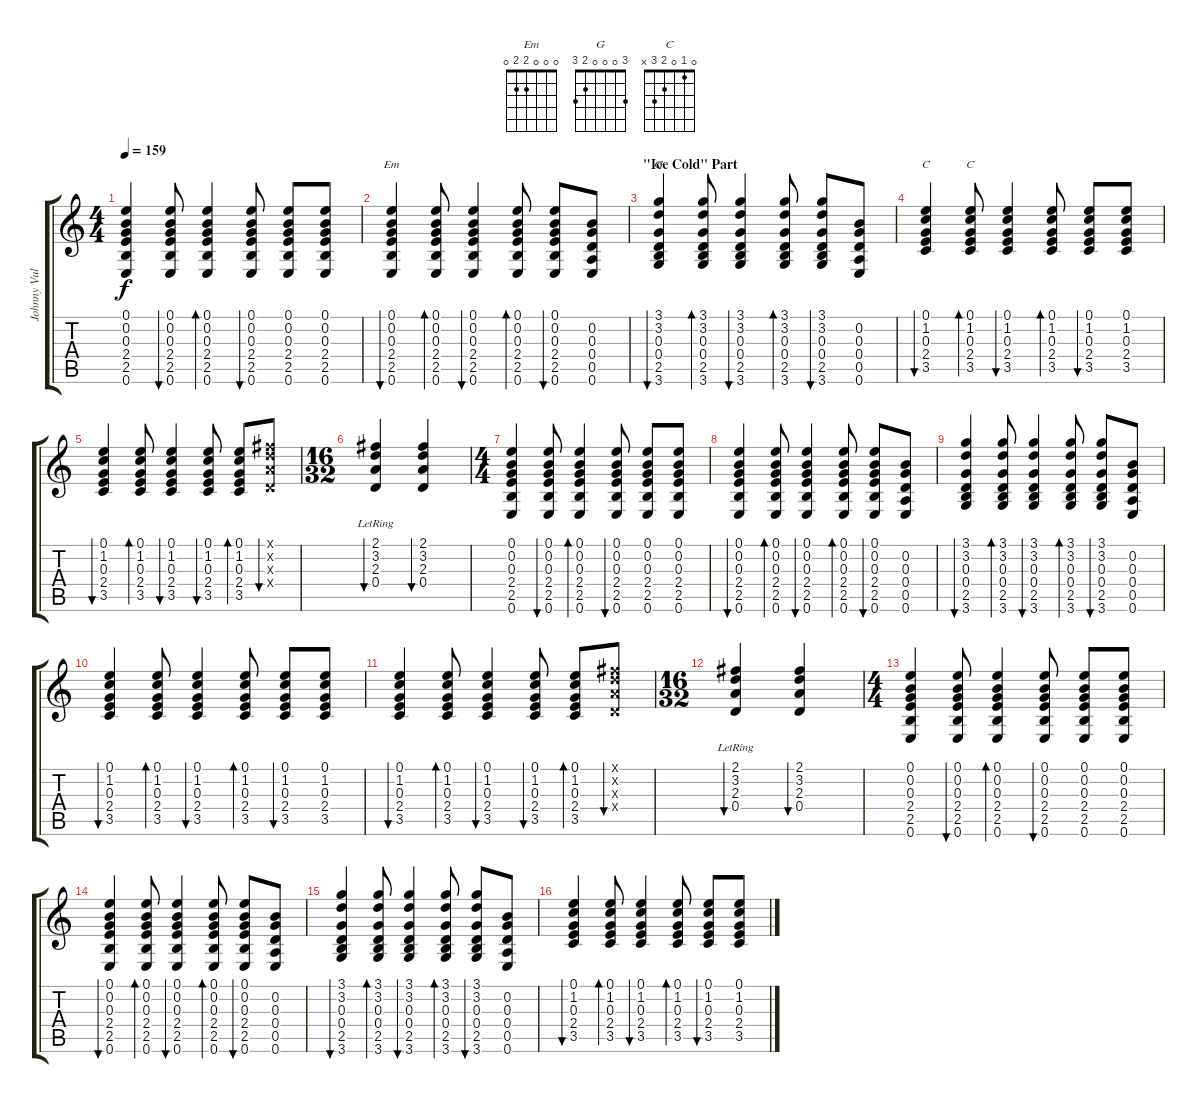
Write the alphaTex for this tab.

\track ("Johnny Vulture (Steel Guitar)" "Johnny Vul") {instrument acousticguitarsteel}
\staff {score tabs}
\tuning (E4 B3 G3 D3 A2 E2) {hide}
\chord ("Em" 0 0 0 2 2 0)
\chord ("G" 3 0 0 0 2 3)
\chord ("C" x 1 0 2 3 x)
\chord ("C" 0 1 0 2 3 x)
\ts (4 4)
\tempo 159
\clef g2
\ks c
(0.1 0.2 0.3 2.4 2.5 0.6).4{dy f} (0.1 0.2 0.3 2.4 2.5 0.6).8{bu 30} (0.1 0.2 0.3 2.4 2.5 0.6).4{bd 30} (0.1 0.2 0.3 2.4 2.5 0.6).8{bu 30} (0.1 0.2 0.3 2.4 2.5 0.6).8 (0.1 0.2 0.3 2.4 2.5 0.6).8 |
(0.1 0.2 0.3 2.4 2.5 0.6).4{bu 30 ch "Em"} (0.1 0.2 0.3 2.4 2.5 0.6).8{bd 30} (0.1 0.2 0.3 2.4 2.5 0.6).4{bu 30} (0.1 0.2 0.3 2.4 2.5 0.6).8{bd 30} (0.1 0.2 0.3 2.4 2.5 0.6).8{bu 30} (0.2 0.3 0.4 0.5 0.6).8 |
\section ("" "\"Ice Cold\" Part")
(3.1 3.2 0.3 0.4 2.5 3.6).4{bu 60 ch "G"} (3.1 3.2 0.3 0.4 2.5 3.6).8{bd 30} (3.1 3.2 0.3 0.4 2.5 3.6).4{bu 30} (3.1 3.2 0.3 0.4 2.5 3.6).8{bd 30} (3.1 3.2 0.3 0.4 2.5 3.6).8{bu 30} (0.2 0.3 0.4 0.5 0.6).8 |
(0.1 1.2 0.3 2.4 3.5).4{bu 30 ch "C"} (0.1 1.2 0.3 2.4 3.5).8{bd 30 ch "C"} (0.1 1.2 0.3 2.4 3.5).4{bu 30} (0.1 1.2 0.3 2.4 3.5).8{bd 30} (0.1 1.2 0.3 2.4 3.5).8{bu 30} (0.1 1.2 0.3 2.4 3.5).8 |
(0.1 1.2 0.3 2.4 3.5).4{bu 30} (0.1 1.2 0.3 2.4 3.5).8{bd 30} (0.1 1.2 0.3 2.4 3.5).4{bu 30} (0.1 1.2 0.3 2.4 3.5).8{bu 30} (0.1 1.2 0.3 2.4 3.5).8{bd 30} (2.1{x} 3.2{x} 2.3{x} 0.4{x}).8{bu 60} |
\ts (16 32)
(2.1 3.2{lr} 2.3{lr} 0.4{lr}).4{bu 30} (2.1 3.2 2.3 0.4).4{bu 30} |
\ts (4 4)
(0.1 0.2 0.3 2.4 2.5 0.6).4 (0.1 0.2 0.3 2.4 2.5 0.6).8{bu 30} (0.1 0.2 0.3 2.4 2.5 0.6).4{bd 30} (0.1 0.2 0.3 2.4 2.5 0.6).8{bu 30} (0.1 0.2 0.3 2.4 2.5 0.6).8 (0.1 0.2 0.3 2.4 2.5 0.6).8 |
(0.1 0.2 0.3 2.4 2.5 0.6).4{bu 30} (0.1 0.2 0.3 2.4 2.5 0.6).8{bd 30} (0.1 0.2 0.3 2.4 2.5 0.6).4{bu 30} (0.1 0.2 0.3 2.4 2.5 0.6).8{bd 30} (0.1 0.2 0.3 2.4 2.5 0.6).8{bu 30} (0.2 0.3 0.4 0.5 0.6).8 |
(3.1 3.2 0.3 0.4 2.5 3.6).4{bu 60} (3.1 3.2 0.3 0.4 2.5 3.6).8{bd 30} (3.1 3.2 0.3 0.4 2.5 3.6).4{bu 30} (3.1 3.2 0.3 0.4 2.5 3.6).8{bd 30} (3.1 3.2 0.3 0.4 2.5 3.6).8{bu 30} (0.2 0.3 0.4 0.5 0.6).8 |
(0.1 1.2 0.3 2.4 3.5).4{bu 30} (0.1 1.2 0.3 2.4 3.5).8{bd 30} (0.1 1.2 0.3 2.4 3.5).4{bu 30} (0.1 1.2 0.3 2.4 3.5).8{bd 30} (0.1 1.2 0.3 2.4 3.5).8{bu 30} (0.1 1.2 0.3 2.4 3.5).8 |
(0.1 1.2 0.3 2.4 3.5).4{bu 30} (0.1 1.2 0.3 2.4 3.5).8{bd 30} (0.1 1.2 0.3 2.4 3.5).4{bu 30} (0.1 1.2 0.3 2.4 3.5).8{bu 30} (0.1 1.2 0.3 2.4 3.5).8{bd 30} (2.1{x} 3.2{x} 2.3{x} 0.4{x}).8{bu 60} |
\ts (16 32)
(2.1 3.2{lr} 2.3{lr} 0.4{lr}).4{bu 30} (2.1 3.2 2.3 0.4).4{bu 30} |
\ts (4 4)
(0.1 0.2 0.3 2.4 2.5 0.6).4 (0.1 0.2 0.3 2.4 2.5 0.6).8{bu 30} (0.1 0.2 0.3 2.4 2.5 0.6).4{bd 30} (0.1 0.2 0.3 2.4 2.5 0.6).8{bu 30} (0.1 0.2 0.3 2.4 2.5 0.6).8 (0.1 0.2 0.3 2.4 2.5 0.6).8 |
(0.1 0.2 0.3 2.4 2.5 0.6).4{bu 30} (0.1 0.2 0.3 2.4 2.5 0.6).8{bd 30} (0.1 0.2 0.3 2.4 2.5 0.6).4{bu 30} (0.1 0.2 0.3 2.4 2.5 0.6).8{bd 30} (0.1 0.2 0.3 2.4 2.5 0.6).8{bu 30} (0.2 0.3 0.4 0.5 0.6).8 |
(3.1 3.2 0.3 0.4 2.5 3.6).4{bu 60} (3.1 3.2 0.3 0.4 2.5 3.6).8{bd 30} (3.1 3.2 0.3 0.4 2.5 3.6).4{bu 30} (3.1 3.2 0.3 0.4 2.5 3.6).8{bd 30} (3.1 3.2 0.3 0.4 2.5 3.6).8{bu 30} (0.2 0.3 0.4 0.5 0.6).8 |
(0.1 1.2 0.3 2.4 3.5).4{bu 30} (0.1 1.2 0.3 2.4 3.5).8{bd 30} (0.1 1.2 0.3 2.4 3.5).4{bu 30} (0.1 1.2 0.3 2.4 3.5).8{bd 30} (0.1 1.2 0.3 2.4 3.5).8{bu 30} (0.1 1.2 0.3 2.4 3.5).8
